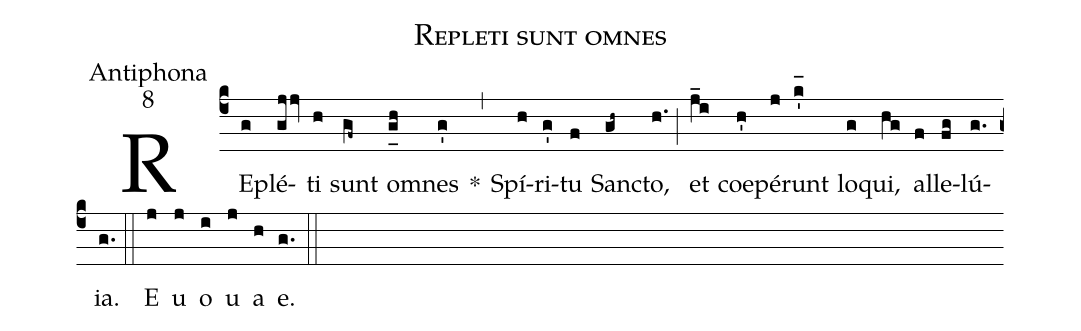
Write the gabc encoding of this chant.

name:Repleti sunt omnes;
office-part:Antiphona;
mode:8;
%%
(c4) RE(g)plé(gjjv)ti(h) sunt(gf~) o(g_[uh:l]h)mnes(g') *(,) Spí(h)ri(g')tu(f) San(gh~)cto,(h.) (;) et(j_i) coe(h')pé(j)runt(k'_[hl:1]) lo(g)qui,(hg) al(f)le(fg)lú(g.){ia}.(g.) (::) <eu>E(j) u(j) o(i) u(j) a(h) e.</eu>(g.) (::)
